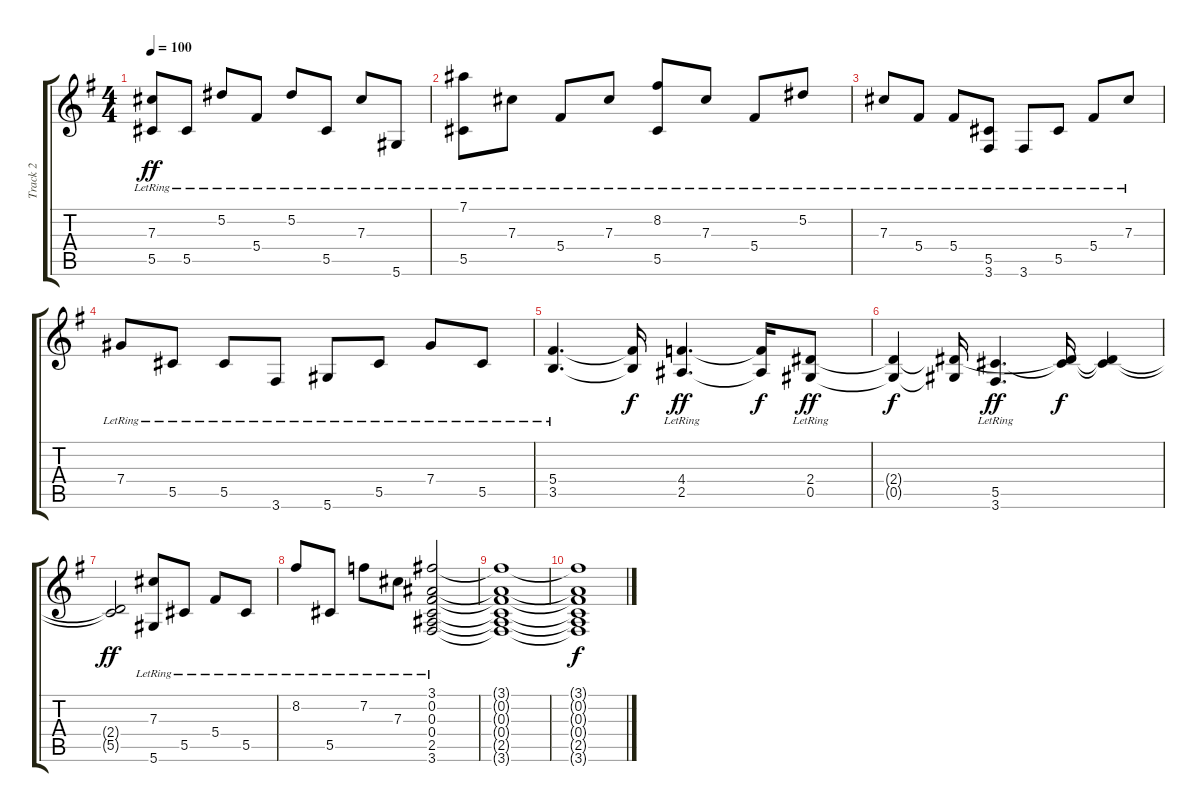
\track ("Track 2" "Track 2") {mute instrument acousticguitarnylon}
\staff {score tabs}
\tuning (Eb4 Bb3 Gb3 Db3 Ab2 Eb2) {hide}
\ts (4 4)
\tempo 100
\clef g2
\ks g
(7.3{lr} 5.5{lr}).8{dy ff} 5.5{lr}.8 5.2{lr}.8 5.4{lr}.8 5.2{lr}.8 5.5{lr}.8 7.3{lr}.8 5.6{lr}.8 |
(7.1{lr} 5.5{lr}).8 7.3{lr}.8 5.4{lr}.8 7.3{lr}.8 (8.2{lr} 5.5{lr}).8 7.3{lr}.8 5.4{lr}.8 5.2{lr}.8 |
7.3{lr}.8 5.4{lr}.8 5.4{lr}.8 (5.5{lr} 3.6{lr}).8 3.6{lr}.8 5.5{lr}.8 5.4{lr}.8 7.3{lr}.8 |
7.4{lr}.8 5.5{lr}.8 5.5{lr}.8 3.6{lr}.8 5.6{lr}.8 5.5{lr}.8 7.4{lr}.8 5.5{lr}.8 |
(5.4{lr} 3.5{lr}).4{d} (5.4{t} 3.5{t}).16{dy f} (4.4{lr} 2.5{lr}).4{d dy ff} (4.4{t} 2.5{t}).16{dy f} (2.4{lr} 0.5{lr}).8{dy ff} |
(2.4{t} 0.5{t}).4{dy f} (2.4{t} 0.5{t}).16 (5.5{lr} 3.6).4{d dy ff} (2.4{t} 5.5{t}).16{dy f} (2.4{t} 5.5{t}).4 |
(2.4{t} 5.5{t}).2{dy ff} (7.3{lr} 5.6{lr}).8 5.5{lr}.8 5.4{lr}.8 5.5{lr}.8 |
8.2{lr}.8 5.5{lr}.8 7.2{lr}.8 7.3{lr}.8 (3.1{lr} 0.2{lr} 0.3{lr} 0.4{lr} 2.5{lr} 3.6{lr}).2 |
(3.1{t} 0.2{t} 0.3{t} 0.4{t} 2.5{t} 3.6{t}).1 |
(3.1{t} 0.2{t} 0.3{t} 0.4{t} 2.5{t} 3.6{t}).1{dy f}
